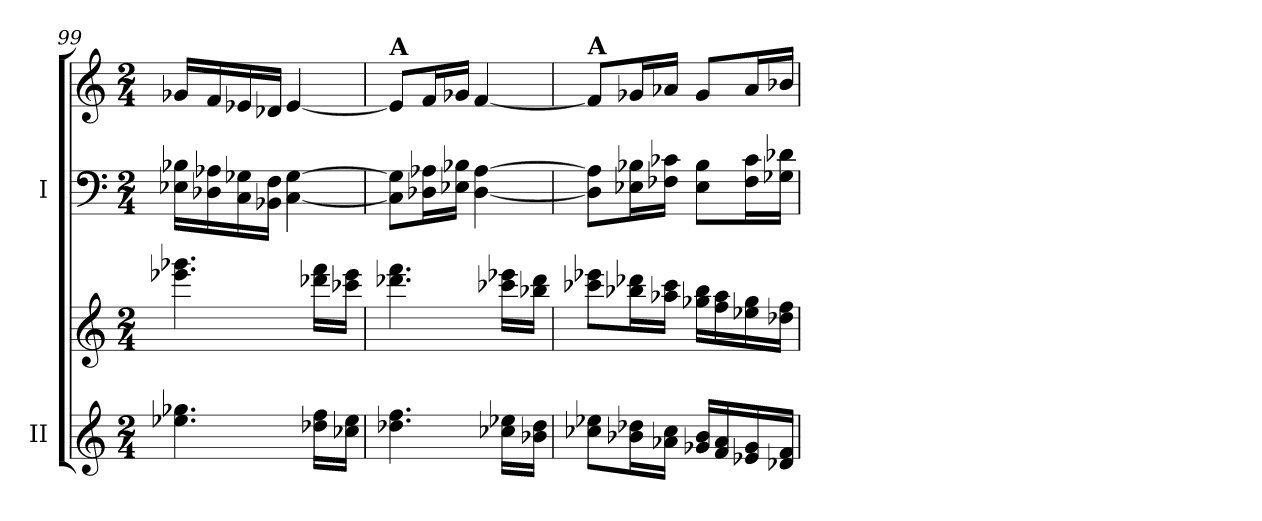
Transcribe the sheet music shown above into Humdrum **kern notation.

**kern	**kern	**kern	**kern
*part2	*part2	*part1	*part1
*staff4	*staff3	*staff2	*staff1
*I"II	*	*I"I	*
*I'II	*	*I'I	*
*clefG2	*clefG2	*clefF4	*clefG2
*k[]	*k[]	*k[]	*k[]
*M2/4	*M2/4	*M2/4	*M2/4
=99	=99	=99	=99
4.ee-X\ 4.gg-X\	4.eee-X\ 4.ggg-X\	16E-X\ 16B-X\LL	16g-X/LL
.	.	16D-X\ 16A-X\	16f/
.	.	16C\ 16G-X\	16e-X/
.	.	16BB-X\ 16F\JJ	16d-X/JJ
.	.	[4C\ [4G-\	[4e-/
16dd-X\ 16ff\LL	16ddd-X\ 16fff\LL	.	.
16cc-X\ 16ee-\JJ	16ccc-X\ 16eee-\JJ	.	.
!!LO:PB:g=z
=100	=100	=100	=100
!	!	!	!LO:TX:a:B:t=A
4.dd-X\ 4.ff\	4.ddd-X\ 4.fff\	8C\] 8G-\]L	8e-/L]
.	.	16D-X\ 16A-X\L	16f/L
.	.	16E-X\ 16B-X\JJ	16g-X/JJ
.	.	[4D-\ [4A-\	[4f/
16cc-X\ 16ee-X\LL	16ccc-X\ 16eee-X\LL	.	.
16b-X\ 16dd-\JJ	16bb-X\ 16ddd-\JJ	.	.
=101	=101	=101	=101
!	!	!	!LO:TX:a:B:t=A
8cc-X\ 8ee-X\L	8ccc-X\ 8eee-X\L	8D-\] 8A-\]L	8f/L]
16b-X\ 16dd-X\L	16bb-X\ 16ddd-X\L	16E-X\ 16B-X\L	16g-X/L
16a-X\ 16cc-\JJ	16aa-X\ 16ccc-\JJ	16F-X\ 16c-X\JJ	16a-X/JJ
16g-X/ 16b-/LL	16gg-X\ 16bb-\LL	8E-\ 8B-\L	8g-/L
16f/ 16a-/	16ff\ 16aa-\	.	.
16e-X/ 16g-/	16ee-X\ 16gg-\	16F-\ 16c-\L	16a-/L
16d-X/ 16f/JJ	16dd-X\ 16ff\JJ	16G-X\ 16d-X\JJ	16b-X/JJ
=	=	=	=
*-	*-	*-	*-
